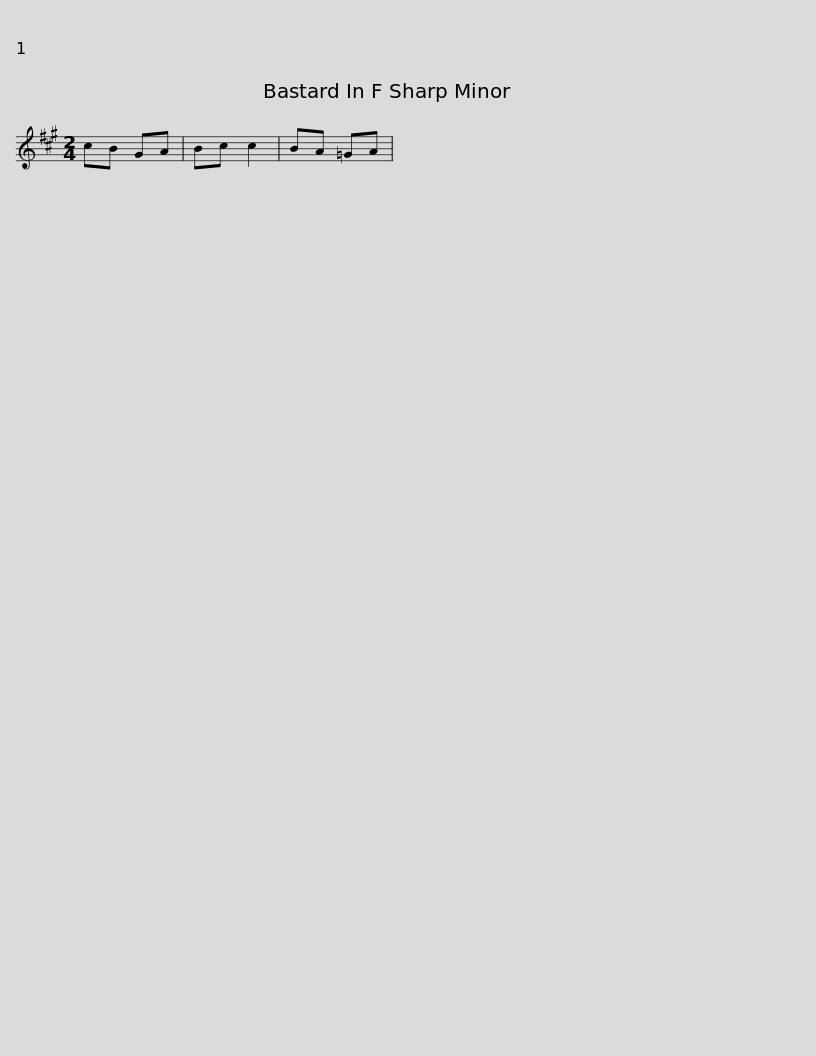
X:1
L:1/8
M:2/4
I:linebreak $
K:A
V:1 treble
V:1
 cB GA | Bc c2 | BA =GA | %3
